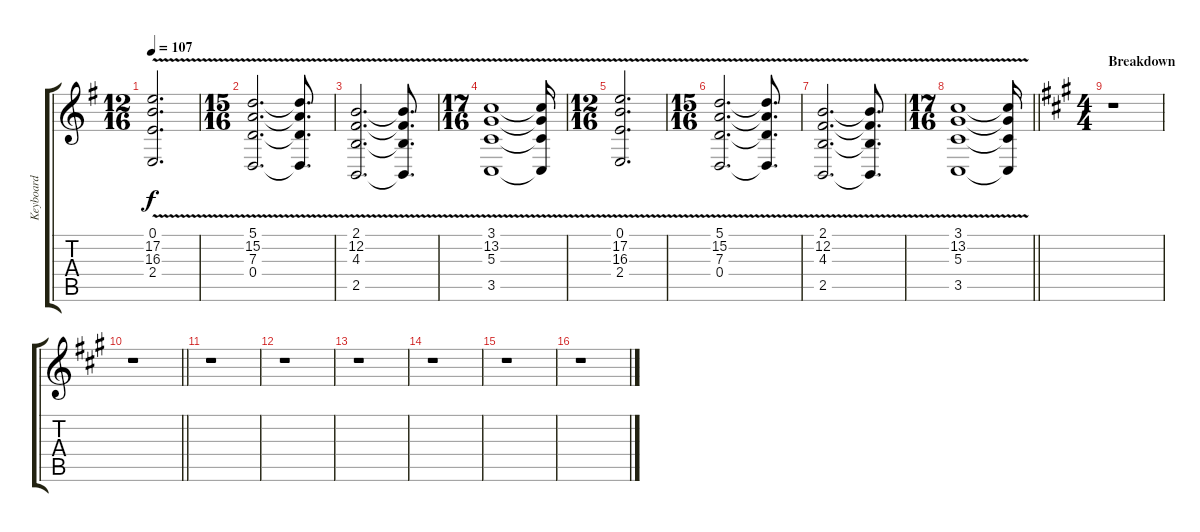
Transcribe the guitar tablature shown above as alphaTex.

\track ("Keyboard" "Keyboard") {instrument fx8scifi}
\staff {score tabs}
\tuning (E4 B3 G3 D3 A2 D2) {hide}
\ts (12 16)
\tempo 107
\clef g2
\ks g
(0.1{v} 17.2{v} 16.3{v} 2.4).2{d dy f} |
\ts (15 16)
(5.1{v} 15.2{v} 7.3{v} 0.4).2{d} (5.1{t} 15.2{t} 7.3{t} 0.4{t}).8{d} |
(2.1{v} 12.2{v} 4.3{v} 2.5).2{d} (2.1{t} 12.2{t} 4.3{t} 2.5{t}).8{d} |
\ts (17 16)
(3.1{v} 13.2{v} 5.3{v} 3.5).1 (3.1{t} 13.2{t} 5.3{t} 3.5{t}).16 |
\ts (12 16)
(0.1{v} 17.2{v} 16.3{v} 2.4).2{d} |
\ts (15 16)
(5.1{v} 15.2{v} 7.3{v} 0.4).2{d} (5.1{t} 15.2{t} 7.3{t} 0.4{t}).8{d} |
(2.1{v} 12.2{v} 4.3{v} 2.5).2{d} (2.1{t} 12.2{t} 4.3{t} 2.5{t}).8{d} |
\ts (17 16)
\barLineRight lightlight
(3.1{v} 13.2{v} 5.3{v} 3.5).1 (3.1{t} 13.2{t} 5.3{t} 3.5{t}).16 |
\ts (4 4)
\section ("" "Breakdown")
\ks a
r.1 |
\barLineRight lightlight
r.1 |
r.1 |
r.1 |
r.1 |
r.1 |
r.1 |
r.1
